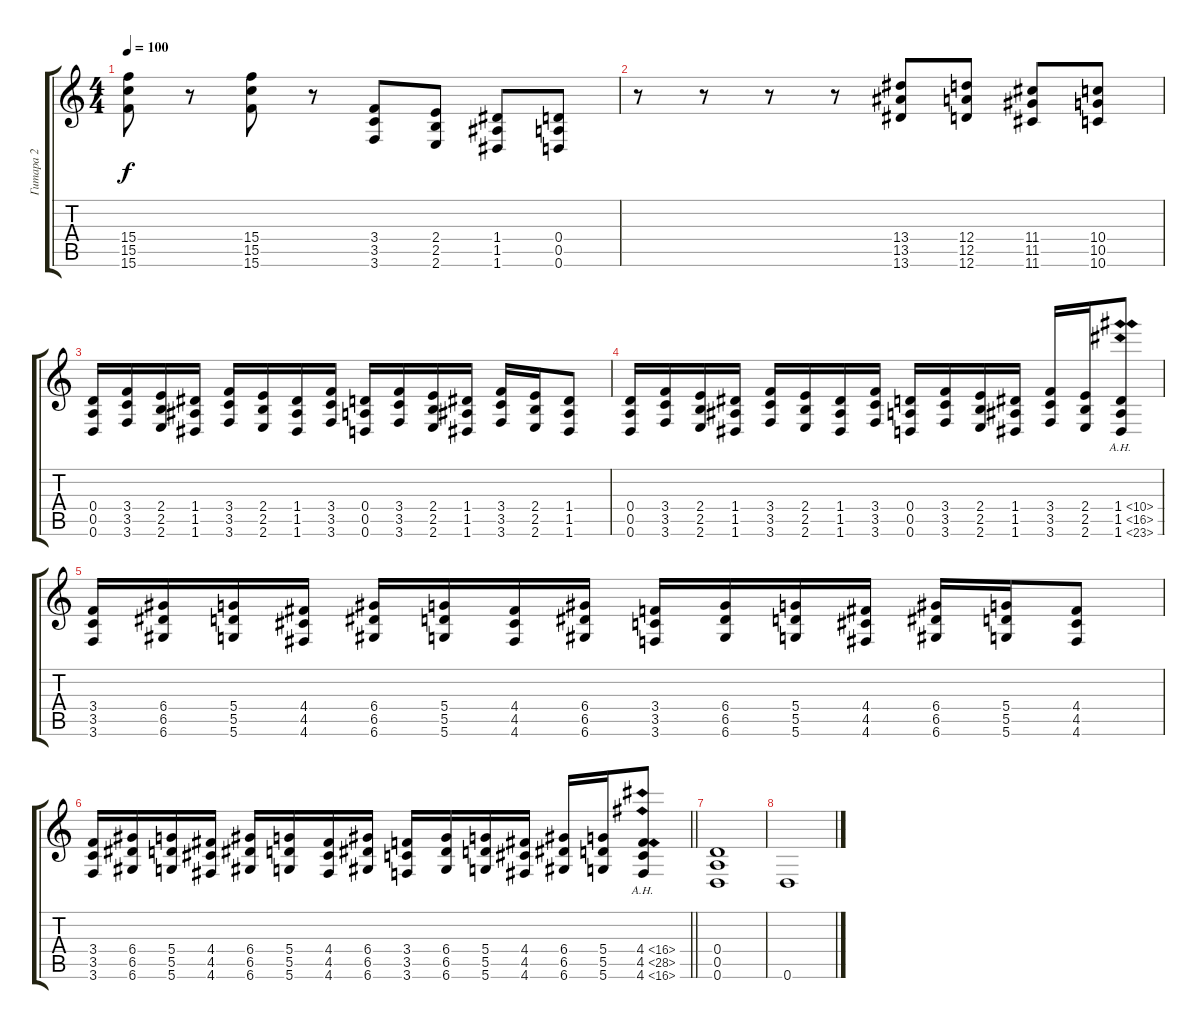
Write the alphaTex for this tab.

\track ("Гитара 2" "Гитара 2") {instrument distortionguitar}
\staff {score tabs}
\tuning (E4 B3 G3 D3 A2 D2) {hide}
\ts (4 4)
\tempo 100
\clef g2
\ks c
(15.4 15.5 15.6).8{dy f} r.8 (15.4 15.5 15.6).8 r.8 (3.4 3.5 3.6).8 (2.4 2.5 2.6).8 (1.4 1.5 1.6).8 (0.4 0.5 0.6).8 |
r.8 r.8 r.8 r.8 (13.4 13.5 13.6).8 (12.4 12.5 12.6).8 (11.4 11.5 11.6).8 (10.4 10.5 10.6).8 |
(0.4 0.5 0.6).16 (3.4 3.5 3.6).16 (2.4 2.5 2.6).16 (1.4 1.5 1.6).16 (3.4 3.5 3.6).16 (2.4 2.5 2.6).16 (1.4 1.5 1.6).16 (3.4 3.5 3.6).16 (0.4 0.5 0.6).16 (3.4 3.5 3.6).16 (2.4 2.5 2.6).16 (1.4 1.5 1.6).16 (3.4 3.5 3.6).16 (2.4 2.5 2.6).16 (1.4 1.5 1.6).8 |
(0.4 0.5 0.6).16 (3.4 3.5 3.6).16 (2.4 2.5 2.6).16 (1.4 1.5 1.6).16 (3.4 3.5 3.6).16 (2.4 2.5 2.6).16 (1.4 1.5 1.6).16 (3.4 3.5 3.6).16 (0.4 0.5 0.6).16 (3.4 3.5 3.6).16 (2.4 2.5 2.6).16 (1.4 1.5 1.6).16 (3.4 3.5 3.6).16 (2.4 2.5 2.6).16 (1.4{ah 9} 1.5{ah 15} 1.6{ah 22}).8 |
(3.4 3.5 3.6).16 (6.4 6.5 6.6).16 (5.4 5.5 5.6).16 (4.4 4.5 4.6).16 (6.4 6.5 6.6).16 (5.4 5.5 5.6).16 (4.4 4.5 4.6).16 (6.4 6.5 6.6).16 (3.4 3.5 3.6).16 (6.4 6.5 6.6).16 (5.4 5.5 5.6).16 (4.4 4.5 4.6).16 (6.4 6.5 6.6).16 (5.4 5.5 5.6).16 (4.4 4.5 4.6).8 |
\barLineRight lightlight
(3.4 3.5 3.6).16 (6.4 6.5 6.6).16 (5.4 5.5 5.6).16 (4.4 4.5 4.6).16 (6.4 6.5 6.6).16 (5.4 5.5 5.6).16 (4.4 4.5 4.6).16 (6.4 6.5 6.6).16 (3.4 3.5 3.6).16 (6.4 6.5 6.6).16 (5.4 5.5 5.6).16 (4.4 4.5 4.6).16 (6.4 6.5 6.6).16 (5.4 5.5 5.6).16 (4.4{ah 12} 4.5{ah 24} 4.6{ah 12}).8 |
(0.4 0.5 0.6).1 |
0.6.1
